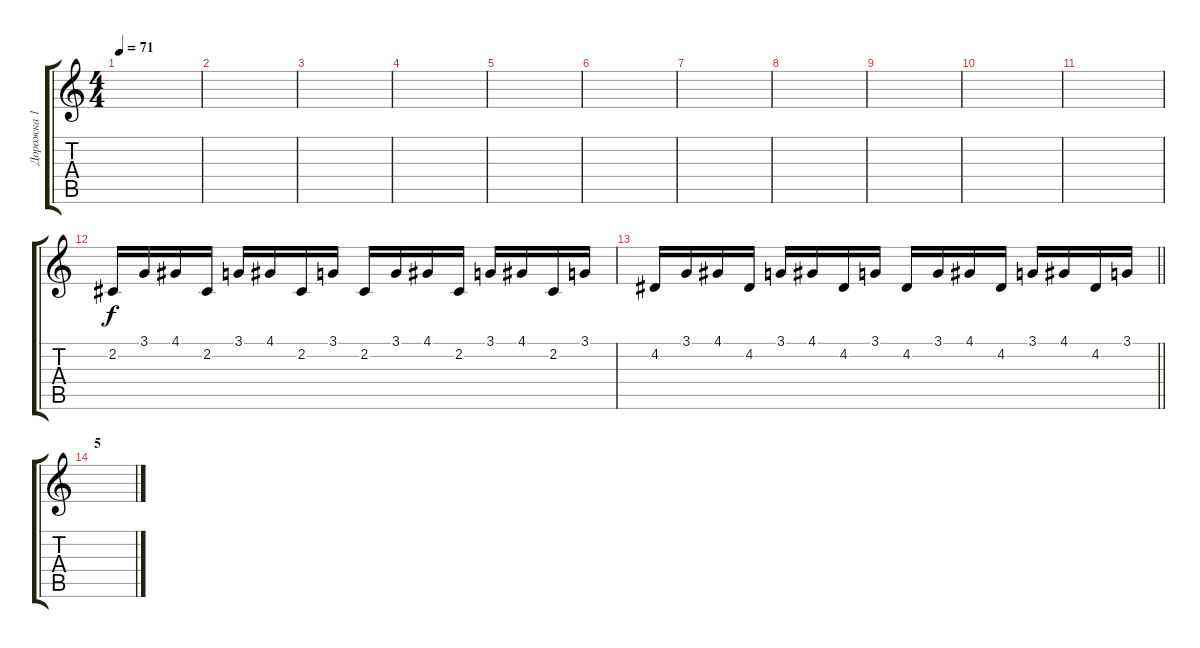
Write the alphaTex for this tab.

\track ("Дорожка 1" "Дорожка 1") {instrument acousticgrandpiano}
\staff {score tabs}
\tuning (E4 B3 G3 D3 A2 E2) {hide}
\ts (4 4)
\tempo 71
\clef g2
\ks c
|
|
|
|
|
|
|
|
|
|
|
2.2.16{dy f} 3.1.16 4.1.16 2.2.16 3.1.16 4.1.16 2.2.16 3.1.16 2.2.16 3.1.16 4.1.16 2.2.16 3.1.16 4.1.16 2.2.16 3.1.16 |
\barLineRight lightlight
4.2.16 3.1.16 4.1.16 4.2.16 3.1.16 4.1.16 4.2.16 3.1.16 4.2.16 3.1.16 4.1.16 4.2.16 3.1.16 4.1.16 4.2.16 3.1.16 |
\section ("" "5")
